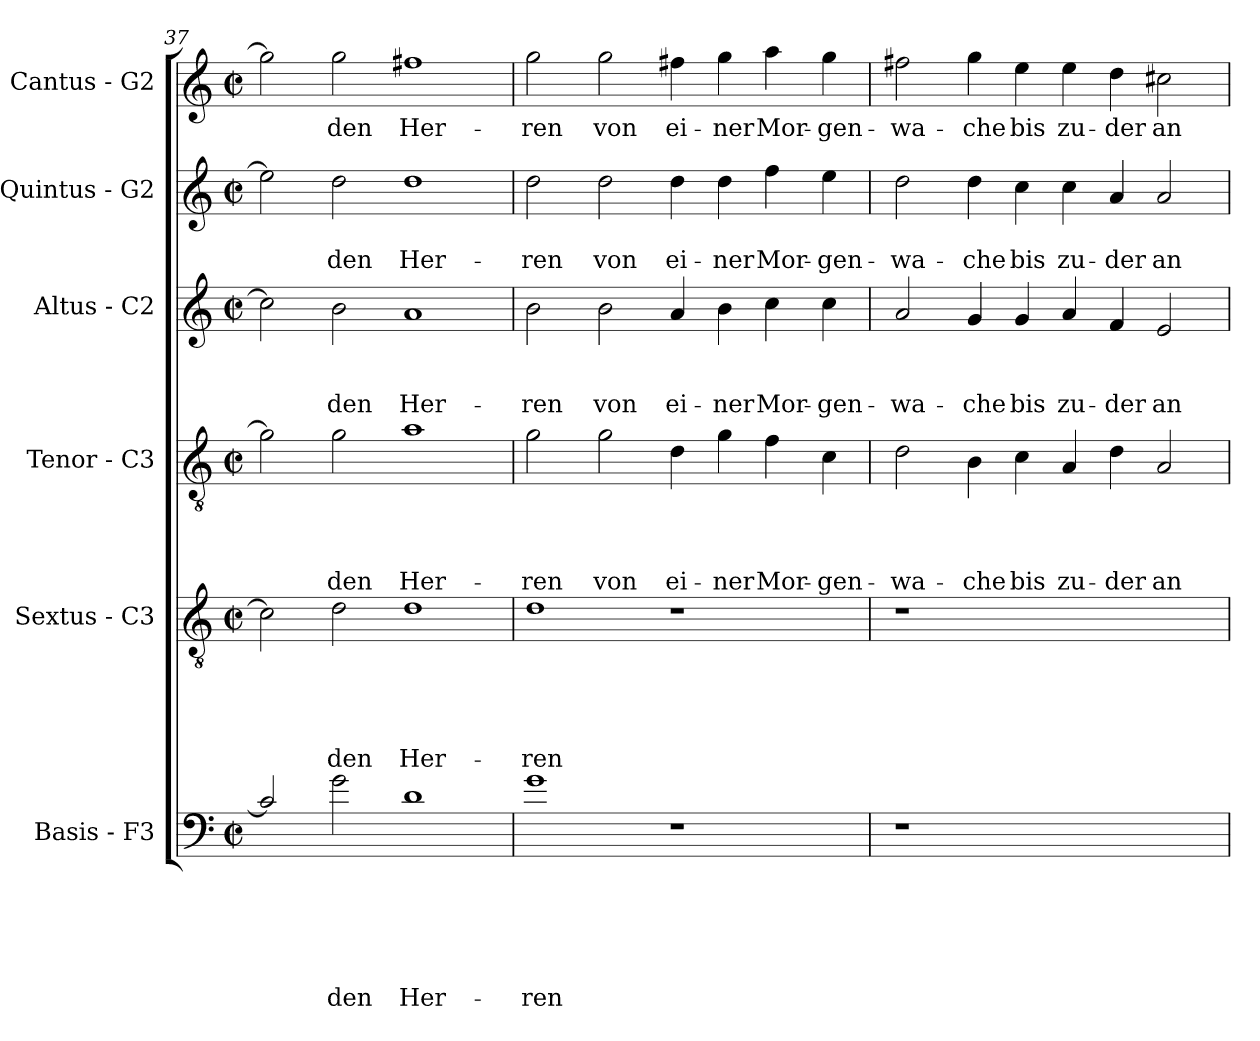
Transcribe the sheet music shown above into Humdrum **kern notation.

**kern	**text	**text	**text	**text	**text	**text	**kern	**text	**text	**text	**text	**text	**kern	**text	**text	**text	**text	**kern	**text	**text	**text	**kern	**text	**text	**kern	**text
*part6	*part6	*part6	*part6	*part6	*part6	*part6	*part5	*part5	*part5	*part5	*part5	*part5	*part4	*part4	*part4	*part4	*part4	*part3	*part3	*part3	*part3	*part2	*part2	*part2	*part1	*part1
*staff6	*staff6	*staff6	*staff6	*staff6	*staff6	*staff6	*staff5	*staff5	*staff5	*staff5	*staff5	*staff5	*staff4	*staff4	*staff4	*staff4	*staff4	*staff3	*staff3	*staff3	*staff3	*staff2	*staff2	*staff2	*staff1	*staff1
*I"Basis - F3	*	*	*	*	*	*	*I"Sextus - C3	*	*	*	*	*	*I"Tenor - C3	*	*	*	*	*I"Altus - C2	*	*	*	*I"Quintus - G2	*	*	*I"Cantus - G2	*
!!LO:LB:g=z
*clefF4	*	*	*	*	*	*	*clefGv2	*	*	*	*	*	*clefGv2	*	*	*	*	*clefG2	*	*	*	*clefG2	*	*	*clefG2	*
*ITrd8c14	*	*	*	*	*	*	*	*	*	*	*	*	*	*	*	*	*	*	*	*	*	*	*	*	*	*
*k[]	*	*	*	*	*	*	*k[]	*	*	*	*	*	*k[]	*	*	*	*	*k[]	*	*	*	*k[]	*	*	*k[]	*
*C:	*	*	*	*	*	*	*C:	*	*	*	*	*	*C:	*	*	*	*	*C:	*	*	*	*C:	*	*	*C:	*
*M2/2	*	*	*	*	*	*	*M2/2	*	*	*	*	*	*M2/2	*	*	*	*	*M2/2	*	*	*	*M2/2	*	*	*M2/2	*
*met(c|)	*	*	*	*	*	*	*met(c|)	*	*	*	*	*	*met(c|)	*	*	*	*	*met(c|)	*	*	*	*met(c|)	*	*	*met(c|)	*
=37	=37	=37	=37	=37	=37	=37	=37	=37	=37	=37	=37	=37	=37	=37	=37	=37	=37	=37	=37	=37	=37	=37	=37	=37	=37	=37
2C/]	.	.	.	.	.	.	2c\]	.	.	.	.	.	2g\]	.	.	.	.	2cc\]	.	.	.	2ee\]	.	.	2gg\]	.
!	!	!	!	!	!	!LO:LY:b	!	!	!	!	!	!LO:LY:b	!	!	!	!	!LO:LY:b	!	!	!	!LO:LY:b	!	!	!LO:LY:b	!	!LO:LY:b
2G\	.	.	.	.	.	den	2d\	.	.	.	.	den	2g\	.	.	.	den	2b\	.	.	den	2dd\	.	den	2gg\	den
!	!	!	!	!	!	!LO:LY:b	!	!	!	!	!	!LO:LY:b	!	!	!	!	!LO:LY:b	!	!	!	!LO:LY:b	!	!	!LO:LY:b	!	!LO:LY:b
1D	.	.	.	.	.	Her-	1d	.	.	.	.	Her-	1a	.	.	.	Her-	1a	.	.	Her-	1dd	.	Her-	1ff#X	Her-
=38	=38	=38	=38	=38	=38	=38	=38	=38	=38	=38	=38	=38	=38	=38	=38	=38	=38	=38	=38	=38	=38	=38	=38	=38	=38	=38
!	!	!	!	!	!	!LO:LY:b	!	!	!	!	!	!LO:LY:b	!	!	!	!	!LO:LY:b	!	!	!	!LO:LY:b	!	!	!LO:LY:b	!	!LO:LY:b
1G	.	.	.	.	.	-ren	1d	.	.	.	.	-ren	2g\	.	.	.	-ren	2b\	.	.	-ren	2dd\	.	-ren	2gg\	-ren
!	!	!	!	!	!	!	!	!	!	!	!	!	!	!	!	!	!LO:LY:b	!	!	!	!LO:LY:b	!	!	!LO:LY:b	!	!LO:LY:b
.	.	.	.	.	.	.	.	.	.	.	.	.	2g\	.	.	.	von	2b\	.	.	von	2dd\	.	von	2gg\	von
!	!	!	!	!	!	!	!	!	!	!	!	!	!	!	!	!	!LO:LY:b	!	!	!	!LO:LY:b	!	!	!LO:LY:b	!	!LO:LY:b
1r	.	.	.	.	.	.	1r	.	.	.	.	.	4d\	.	.	.	ei-	4a/	.	.	ei-	4dd\	.	ei-	4ff#X\	ei-
!	!	!	!	!	!	!	!	!	!	!	!	!	!	!	!	!	!LO:LY:b	!	!	!	!LO:LY:b	!	!	!LO:LY:b	!	!LO:LY:b
.	.	.	.	.	.	.	.	.	.	.	.	.	4g\	.	.	.	-ner	4b\	.	.	-ner	4dd\	.	-ner	4gg\	-ner
!	!	!	!	!	!	!	!	!	!	!	!	!	!	!	!	!	!LO:LY:b	!	!	!	!LO:LY:b	!	!	!LO:LY:b	!	!LO:LY:b
.	.	.	.	.	.	.	.	.	.	.	.	.	4f\	.	.	.	Mor-	4cc\	.	.	Mor-	4ff\	.	Mor-	4aa\	Mor-
!	!	!	!	!	!	!	!	!	!	!	!	!	!	!	!	!	!LO:LY:b	!	!	!	!LO:LY:b	!	!	!LO:LY:b	!	!LO:LY:b
.	.	.	.	.	.	.	.	.	.	.	.	.	4c\	.	.	.	-gen-	4cc\	.	.	-gen-	4ee\	.	-gen-	4gg\	-gen-
=39	=39	=39	=39	=39	=39	=39	=39	=39	=39	=39	=39	=39	=39	=39	=39	=39	=39	=39	=39	=39	=39	=39	=39	=39	=39	=39
!	!	!	!	!	!	!	!	!	!	!	!	!	!	!	!	!	!LO:LY:b	!	!	!	!LO:LY:b	!	!	!LO:LY:b	!	!LO:LY:b
1r	.	.	.	.	.	.	1r	.	.	.	.	.	2d\	.	.	.	-wa-	2a/	.	.	-wa-	2dd\	.	-wa-	2ff#X\	-wa-
!	!	!	!	!	!	!	!	!	!	!	!	!	!	!	!	!	!LO:LY:b	!	!	!	!LO:LY:b	!	!	!LO:LY:b	!	!LO:LY:b
.	.	.	.	.	.	.	.	.	.	.	.	.	4B\	.	.	.	-che	4g/	.	.	-che	4dd\	.	-che	4gg\	-che
!	!	!	!	!	!	!	!	!	!	!	!	!	!	!	!	!	!LO:LY:b	!	!	!	!LO:LY:b	!	!	!LO:LY:b	!	!LO:LY:b
.	.	.	.	.	.	.	.	.	.	.	.	.	4c\	.	.	.	bis	4g/	.	.	bis	4cc\	.	bis	4ee\	bis
!	!	!	!	!	!	!	!	!	!	!	!	!	!	!	!	!	!LO:LY:b	!	!	!	!LO:LY:b	!	!	!LO:LY:b	!	!LO:LY:b
1ryy	.	.	.	.	.	.	1ryy	.	.	.	.	.	4A/	.	.	.	zu-	4a/	.	.	zu-	4cc\	.	zu-	4ee\	zu-
!	!	!	!	!	!	!	!	!	!	!	!	!	!	!	!	!	!LO:LY:b	!	!	!	!LO:LY:b	!	!	!LO:LY:b	!	!LO:LY:b
.	.	.	.	.	.	.	.	.	.	.	.	.	4d\	.	.	.	-der	4f/	.	.	-der	4a/	.	-der	4dd\	-der
!	!	!	!	!	!	!	!	!	!	!	!	!	!	!	!	!	!LO:LY:b	!	!	!	!LO:LY:b	!	!	!LO:LY:b	!	!LO:LY:b
.	.	.	.	.	.	.	.	.	.	.	.	.	2A/	.	.	.	an-	2e/	.	.	an-	2a/	.	an-	2cc#X\	an-
=	=	=	=	=	=	=	=	=	=	=	=	=	=	=	=	=	=	=	=	=	=	=	=	=	=	=
*-	*-	*-	*-	*-	*-	*-	*-	*-	*-	*-	*-	*-	*-	*-	*-	*-	*-	*-	*-	*-	*-	*-	*-	*-	*-	*-
